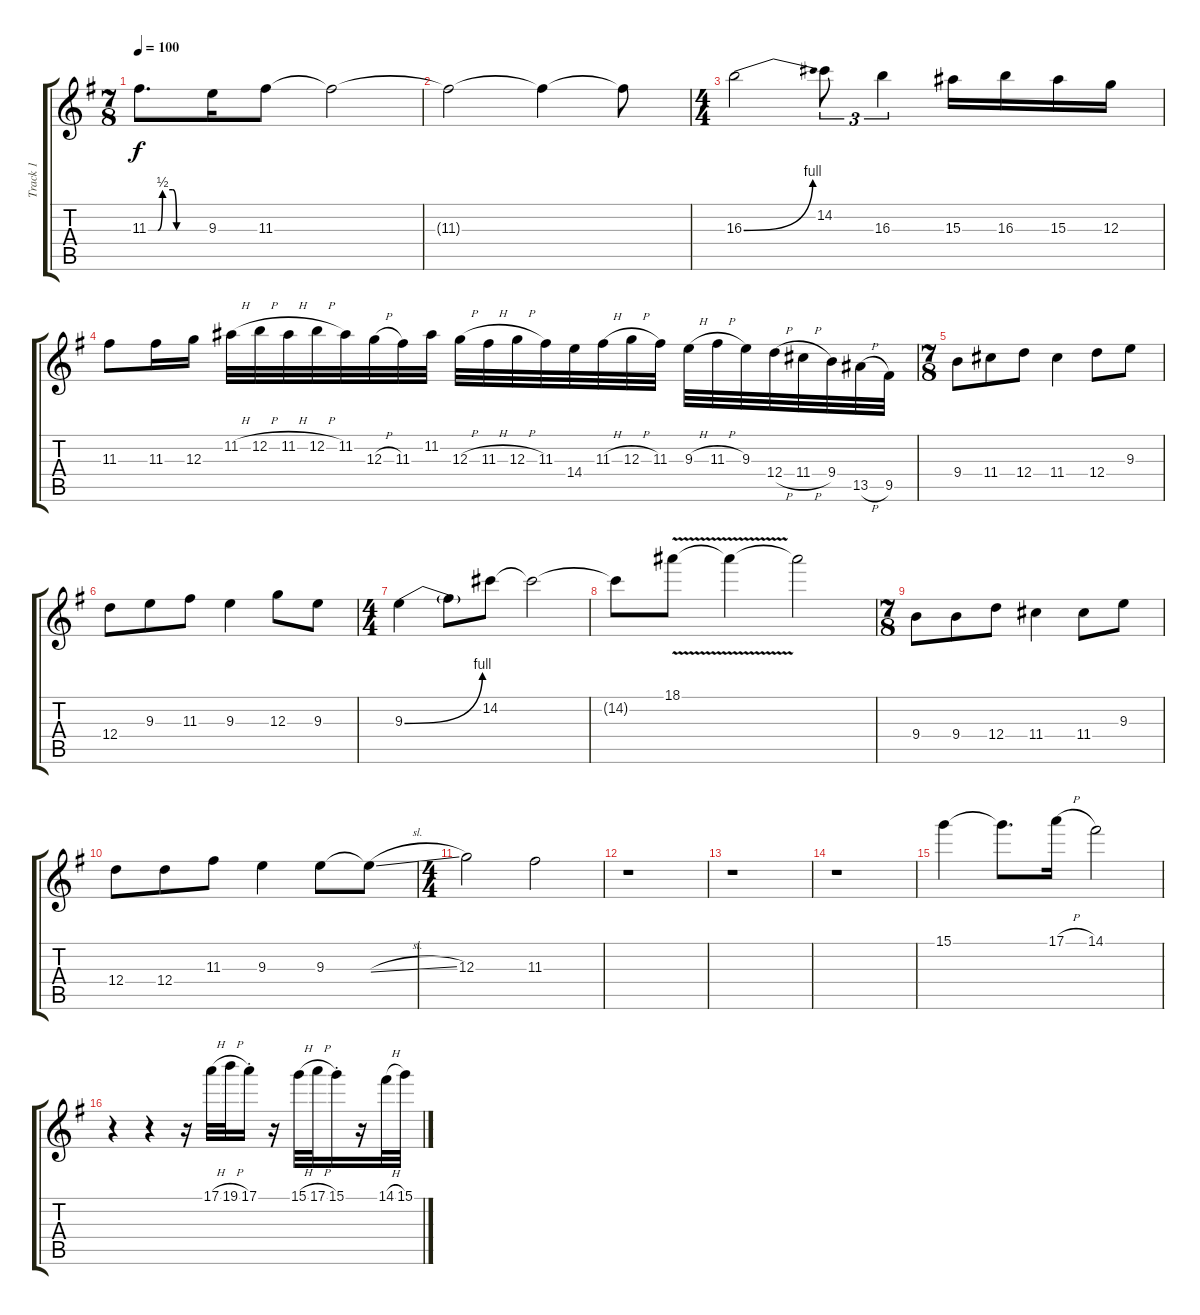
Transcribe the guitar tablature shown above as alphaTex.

\track ("Track 1" "Track 1") {instrument distortionguitar}
\staff {score tabs}
\tuning (E4 B3 G3 D3 A2 E2) {hide}
\ts (7 8)
\tempo 100
\clef g2
\ks eminor
11.3{be (custom 0 0 10 0 15 2 26 2 30 0 60 0)}.8{d dy f} 9.3.16 11.3.8 11.3{t}.2 |
11.3{t}.2 11.3{t}.4 11.3{t}.8 |
\ts (4 4)
16.3{be (bend 0 0 60 4)}.2 14.2.8{tu (3 2)} 16.3.4{tu (3 2)} 15.3.16 16.3.16 15.3.16 12.3.16 |
11.3.8 11.3.16 12.3.16 11.2{h}.32 12.2{h}.32 11.2{h}.32 12.2{h}.32 11.2.32 12.3{h}.32 11.3.32 11.2.32 12.3{h}.32 11.3{h}.32 12.3{h}.32 11.3.32 14.4.32 11.3{h}.32 12.3{h}.32 11.3.32 9.3{h}.32 11.3{h}.32 9.3.32 12.4{h}.32 11.4{h}.32 9.4.32 13.5{h}.32 9.5.32 |
\ts (7 8)
9.4.8 11.4.8 12.4.8 11.4.4 12.4.8 9.3.8 |
12.4.8 9.3.8 11.3.8 9.3.4 12.3.8 9.3.8 |
\ts (4 4)
9.3{be (bend 0 0 60 4)}.4 9.3{t}.8 14.2.8 14.2{t}.2 |
14.2{t}.8 18.1{v}.8 18.1{t}.4 18.1{t}.2 |
\ts (7 8)
9.4.8 9.4.8 12.4.8 11.4.4 11.4.8 9.3.8 |
12.4.8 12.4.8 11.3.8 9.3.4 9.3.8 9.3{sl t}.8 |
\ts (4 4)
12.3.2 11.3.2 |
r.1 |
r.1 |
r.1 |
15.1.4 15.1{t}.8{d} 17.1{h}.16 14.1.2 |
r.4 r.4 r.16 17.1{h}.32 19.1{h}.32 17.1{st}.16 r.16 15.1{h}.32 17.1{h}.32 15.1{st}.16 r.16 14.1{h}.32 15.1{h}.32
